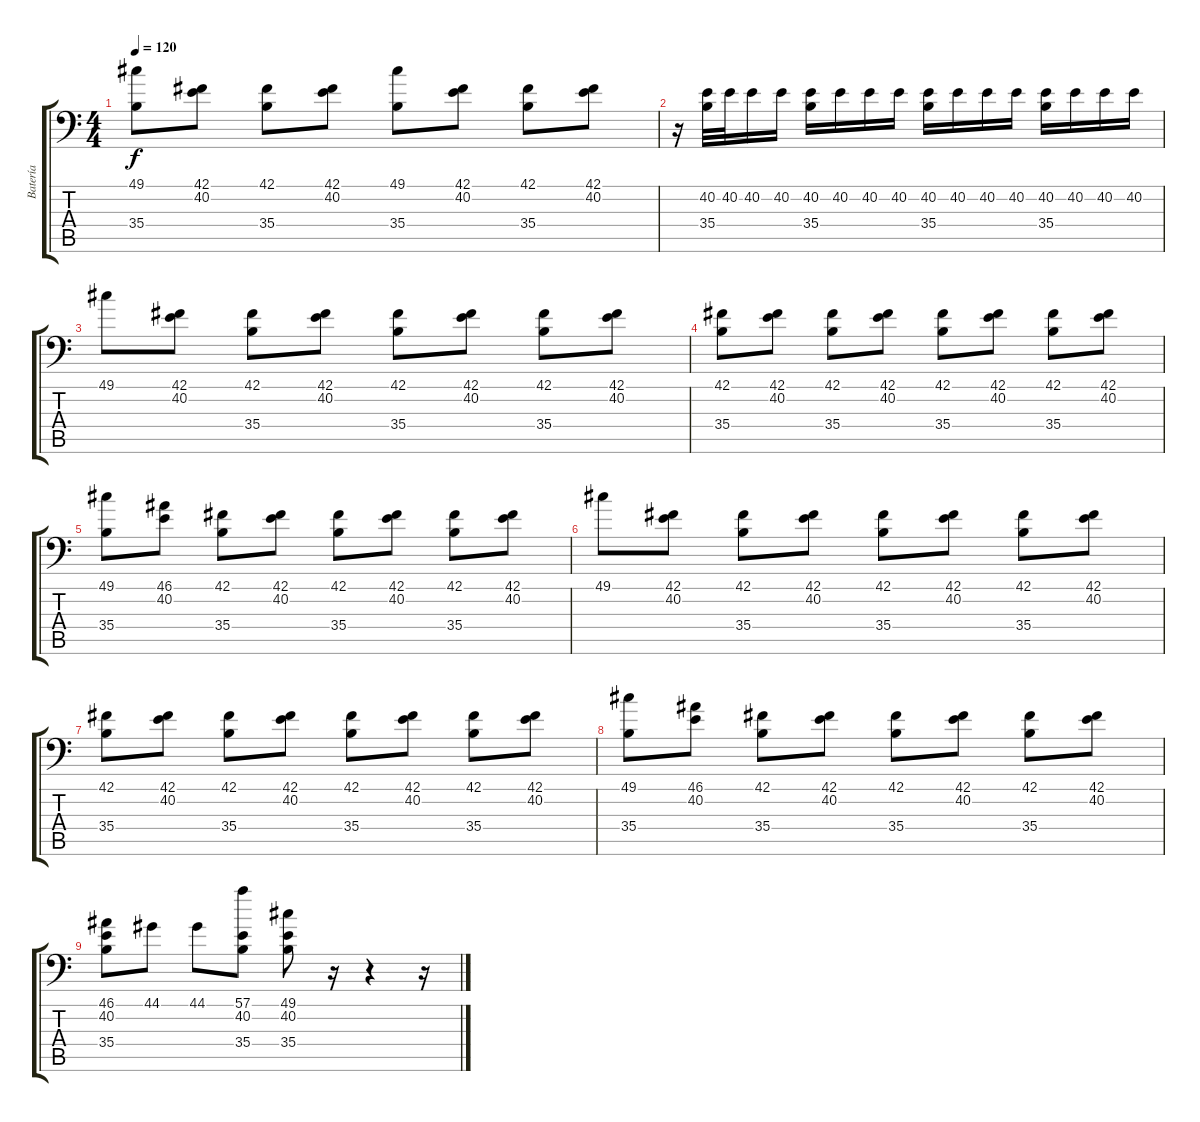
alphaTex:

\track ("Batería" "Batería") {instrument acousticgrandpiano}
\staff {score tabs}
\tuning (C-1 C-1 C-1 C-1 C-1 C-1) {hide}
\ts (4 4)
\tempo 120
\clef f4
\ks c
(49.1 35.4).8{dy f} (42.1 40.2).8 (42.1 35.4).8 (42.1 40.2).8 (49.1 35.4).8 (42.1 40.2).8 (42.1 35.4).8 (42.1 40.2).8 |
r.16 (40.2 35.4).32 40.2.32 40.2.16 40.2.16 (40.2 35.4).16 40.2.16 40.2.16 40.2.16 (40.2 35.4).16 40.2.16 40.2.16 40.2.16 (40.2 35.4).16 40.2.16 40.2.16 40.2.16 |
49.1.8 (42.1 40.2).8 (42.1 35.4).8 (42.1 40.2).8 (42.1 35.4).8 (42.1 40.2).8 (42.1 35.4).8 (42.1 40.2).8 |
(42.1 35.4).8 (42.1 40.2).8 (42.1 35.4).8 (42.1 40.2).8 (42.1 35.4).8 (42.1 40.2).8 (42.1 35.4).8 (42.1 40.2).8 |
(49.1 35.4).8 (46.1 40.2).8 (42.1 35.4).8 (42.1 40.2).8 (42.1 35.4).8 (42.1 40.2).8 (42.1 35.4).8 (42.1 40.2).8 |
49.1.8 (42.1 40.2).8 (42.1 35.4).8 (42.1 40.2).8 (42.1 35.4).8 (42.1 40.2).8 (42.1 35.4).8 (42.1 40.2).8 |
(42.1 35.4).8 (42.1 40.2).8 (42.1 35.4).8 (42.1 40.2).8 (42.1 35.4).8 (42.1 40.2).8 (42.1 35.4).8 (42.1 40.2).8 |
(49.1 35.4).8 (46.1 40.2).8 (42.1 35.4).8 (42.1 40.2).8 (42.1 35.4).8 (42.1 40.2).8 (42.1 35.4).8 (42.1 40.2).8 |
(46.1 40.2 35.4).8 44.1.8 44.1.8 (57.1 40.2 35.4).8 (49.1 40.2 35.4).8 r.16 r.4 r.16
